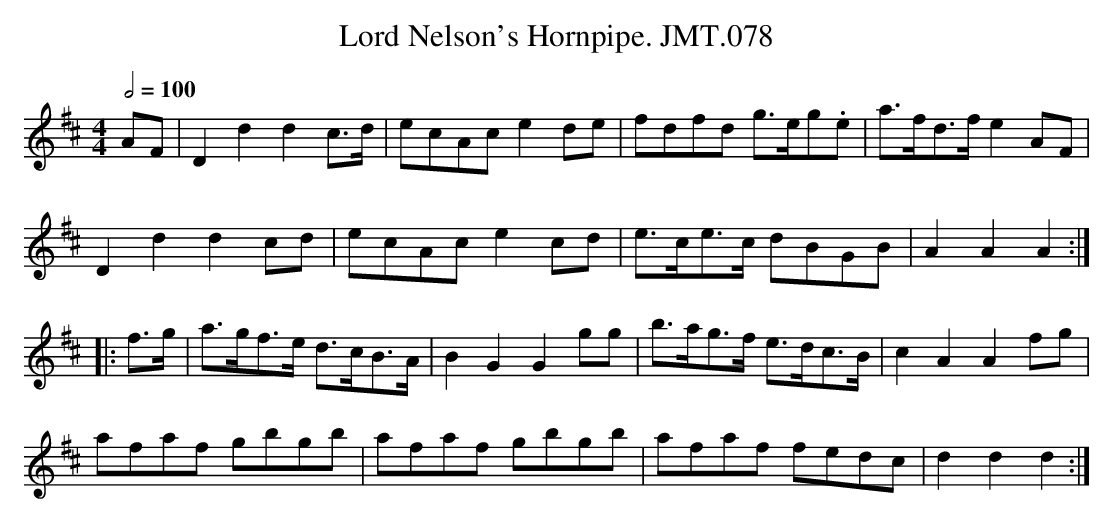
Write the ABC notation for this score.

X:1
T:Lord Nelson's Hornpipe. JMT.078
M:4/4
L:1/8
Q:1/2=100
K:D
AF|D2d2d2c>d|ecAce2de|fdfd g>eg.e|a>fd>fe2AF|
D2d2d2cd|ecAce2cd|e>ce>c dBGB|A2A2A2:|
|:f>g|a>gf>e d>cB>A|B2G2G2gg|b>ag>f e>dc>B|c2A2A2fg|
afaf gbgb|afaf gbgb|afaf fedc|d2d2d2:|
